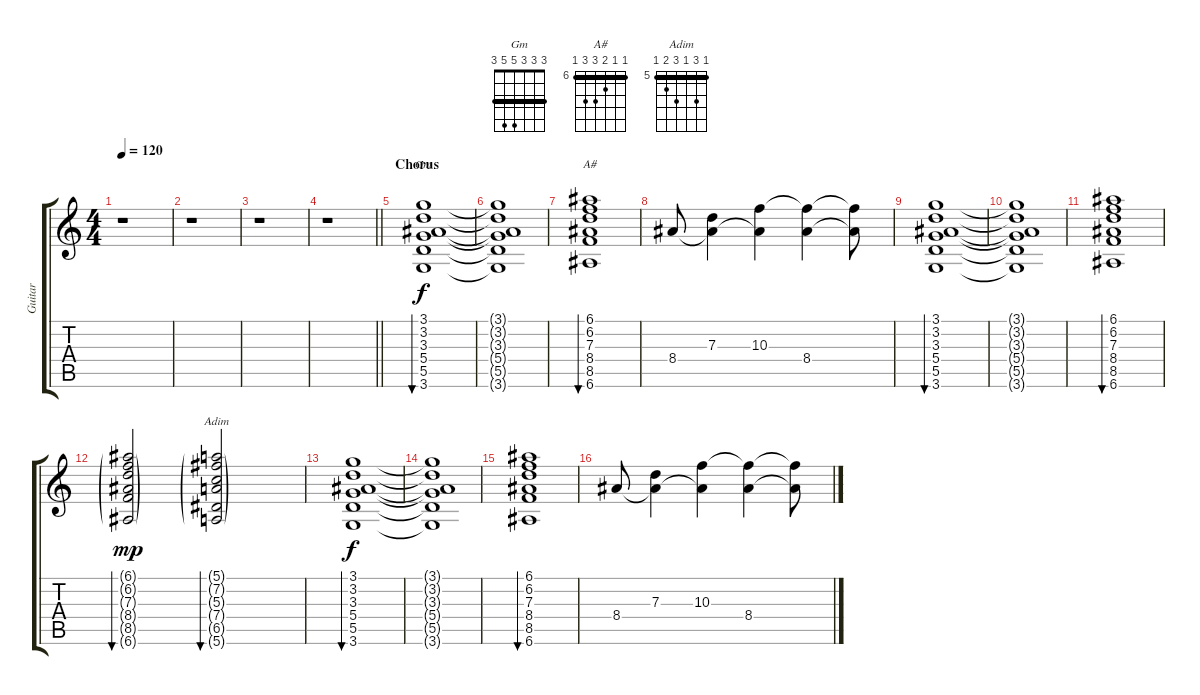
\track ("Guitar" "Guitar") {instrument electricguitarjazz}
\staff {score tabs}
\tuning (E4 B3 G3 D3 A2 E2) {hide}
\chord ("Gm" 3 3 3 5 5 3) {barre 3}
\chord ("A#" 6 6 7 8 8 6) {firstfret 6 barre 6}
\chord ("Adim" 5 7 5 7 6 5) {firstfret 5 barre 5}
\ts (4 4)
\tempo 120
\clef g2
\ks c
r.1{dy f} |
r.1 |
r.1 |
\barLineRight lightlight
r.1 |
\section ("" "Chorus")
(3.1 3.2 3.3 5.4 5.5 3.6).1{bu 120 ch "Gm" instrument electricguitarclean} |
(3.1{t} 3.2{t} 3.3{t} 5.4{t} 5.5{t} 3.6{t}).1 |
(6.1 6.2 7.3 8.4 8.5 6.6).1{bu 120 ch "A#"} |
8.4.8 (7.3 8.4{t}).4 (10.3 8.4{t}).4 (10.3{t} 8.4).4 (10.3{t} 8.4{t}).8 |
(3.1 3.2 3.3 5.4 5.5 3.6).1{bu 120 instrument acousticguitarsteel} |
(3.1{t} 3.2{t} 3.3{t} 5.4{t} 5.5{t} 3.6{t}).1 |
(6.1 6.2 7.3 8.4 8.5 6.6).1{bu 120} |
(6.1{g} 6.2{g} 7.3{g} 8.4{g} 8.5{g} 6.6{g}).2{bu 120 dy mp} (5.1{g} 7.2{g} 5.3{g} 7.4{g} 6.5{g} 5.6{g}).2{bu 120 ch "Adim"} |
(3.1 3.2 3.3 5.4 5.5 3.6).1{bu 120 dy f instrument electricguitarclean} |
(3.1{t} 3.2{t} 3.3{t} 5.4{t} 5.5{t} 3.6{t}).1 |
(6.1 6.2 7.3 8.4 8.5 6.6).1{bu 120} |
8.4.8 (7.3 8.4{t}).4 (10.3 8.4{t}).4 (10.3{t} 8.4).4 (10.3{t} 8.4{t}).8
